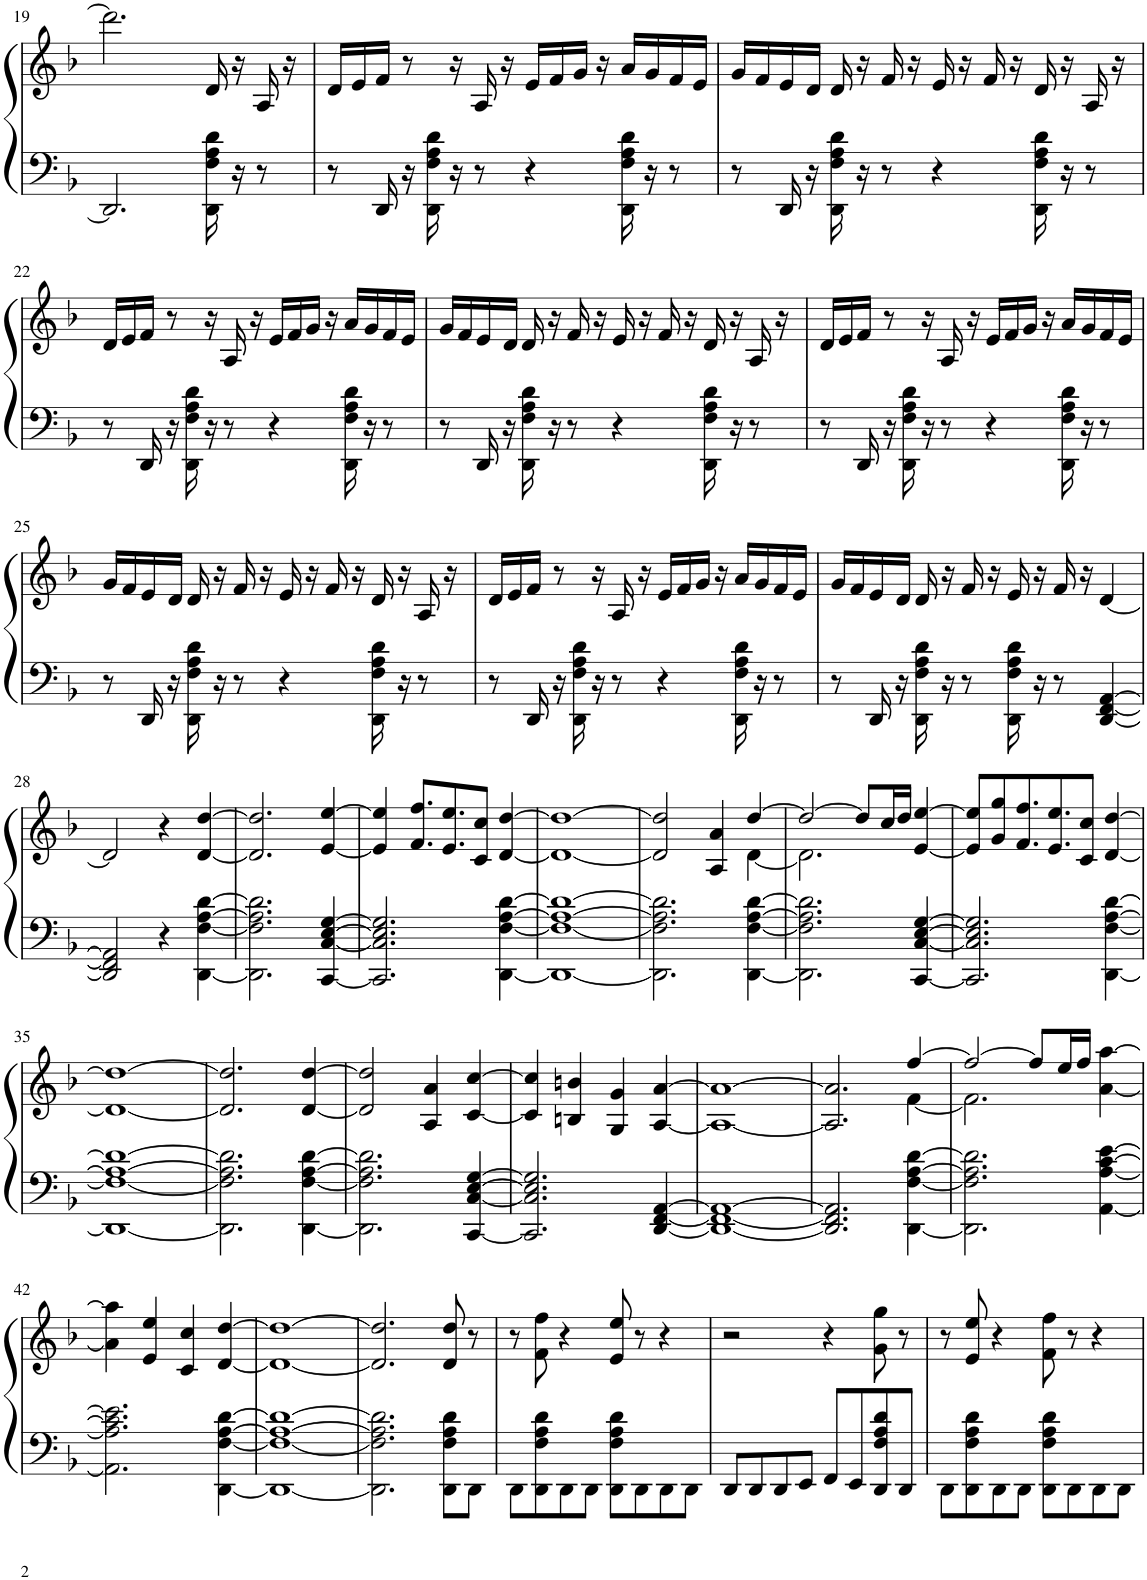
**kern	**kern
*part1	*part1
*staff2	*staff1
*I"Akordeón	*
!!LO:PB:g=z
*clefF4	*clefG2
*k[b-]	*k[b-]
*M4/4	*M4/4
=19	=19
2.DD/]	2.ddd\]
16DD\ 16F\ 16A\ 16d\	16d/
16r	16r
8r	16A/
.	16r
=20	=20
8r	16d/LL
.	16e/
16DD/	16f/JJ
16r	8r
16DD\ 16F\ 16A\ 16d\	.
16r	16r
8r	16A/
.	16r
4r	16e/LL
.	16f/
.	16g/JJ
.	16r
16DD\ 16F\ 16A\ 16d\	16a/LL
16r	16g/
8r	16f/
.	16e/JJ
=21	=21
8r	16g/LL
.	16f/
16DD/	16e/
16r	16d/JJ
16DD\ 16F\ 16A\ 16d\	16d/
16r	16r
8r	16f/
.	16r
4r	16e/
.	16r
.	16f/
.	16r
16DD\ 16F\ 16A\ 16d\	16d/
16r	16r
8r	16A/
.	16r
!!LO:LB:g=z
=22	=22
8r	16d/LL
.	16e/
16DD/	16f/JJ
16r	8r
16DD\ 16F\ 16A\ 16d\	.
16r	16r
8r	16A/
.	16r
4r	16e/LL
.	16f/
.	16g/JJ
.	16r
16DD\ 16F\ 16A\ 16d\	16a/LL
16r	16g/
8r	16f/
.	16e/JJ
=23	=23
8r	16g/LL
.	16f/
16DD/	16e/
16r	16d/JJ
16DD\ 16F\ 16A\ 16d\	16d/
16r	16r
8r	16f/
.	16r
4r	16e/
.	16r
.	16f/
.	16r
16DD\ 16F\ 16A\ 16d\	16d/
16r	16r
8r	16A/
.	16r
=24	=24
8r	16d/LL
.	16e/
16DD/	16f/JJ
16r	8r
16DD\ 16F\ 16A\ 16d\	.
16r	16r
8r	16A/
.	16r
4r	16e/LL
.	16f/
.	16g/JJ
.	16r
16DD\ 16F\ 16A\ 16d\	16a/LL
16r	16g/
8r	16f/
.	16e/JJ
!!LO:LB:g=z
=25	=25
8r	16g/LL
.	16f/
16DD/	16e/
16r	16d/JJ
16DD\ 16F\ 16A\ 16d\	16d/
16r	16r
8r	16f/
.	16r
4r	16e/
.	16r
.	16f/
.	16r
16DD\ 16F\ 16A\ 16d\	16d/
16r	16r
8r	16A/
.	16r
=26	=26
8r	16d/LL
.	16e/
16DD/	16f/JJ
16r	8r
16DD\ 16F\ 16A\ 16d\	.
16r	16r
8r	16A/
.	16r
4r	16e/LL
.	16f/
.	16g/JJ
.	16r
16DD\ 16F\ 16A\ 16d\	16a/LL
16r	16g/
8r	16f/
.	16e/JJ
=27	=27
8r	16g/LL
.	16f/
16DD/	16e/
16r	16d/JJ
16DD\ 16F\ 16A\ 16d\	16d/
16r	16r
8r	16f/
.	16r
16DD\ 16F\ 16A\ 16d\	16e/
16r	16r
8r	16f/
.	16r
[4DD/ [4FF/ [4AA/	[4d/
!!LO:LB:g=z
=28	=28
2DD/] 2FF/] 2AA/]	2d/]
4r	4r
[4DD\ [4F\ [4A\ [4d\	[4d/ [4dd/
=29	=29
2.DD\] 2.F\] 2.A\] 2.d\]	2.d/] 2.dd/]
[4CC/ [4C/ [4E/ [4G/	[4e/ [4ee/
=30	=30
2.CC/] 2.C/] 2.E/] 2.G/]	4e/] 4ee/]
.	8.f/ 8.ff/L
.	8.e/ 8.ee/
.	8c/ 8cc/J
[4DD\ [4F\ [4A\ [4d\	[4d/ [4dd/
=31	=31
1DD_ 1F_ 1A_ 1d_	1d_ 1dd_
=32	=32
*	*^
2.DD\] 2.F\] 2.A\] 2.d\]	2d/] 2dd/]	2.ryy
.	4A/ 4a/	.
[4DD\ [4F\ [4A\ [4d\	[4dd/	[4d\
=33	=33	=33
2.DD\] 2.F\] 2.A\] 2.d\]	2dd/_	2.d\]
.	8dd/L]	.
.	16cc/L	.
.	16dd/JJ	.
[4CC/ [4C/ [4E/ [4G/	[4e/ [4ee/	4ryy
*	*v	*v
=34	=34
2.CC/] 2.C/] 2.E/] 2.G/]	8e/] 8ee/]L
.	8g/ 8gg/
.	8.f/ 8.ff/
.	8.e/ 8.ee/
.	8c/ 8cc/J
[4DD\ [4F\ [4A\ [4d\	[4d/ [4dd/
!!LO:LB:g=z
=35	=35
1DD_ 1F_ 1A_ 1d_	1d_ 1dd_
=36	=36
2.DD\] 2.F\] 2.A\] 2.d\]	2.d/] 2.dd/]
[4DD\ [4F\ [4A\ [4d\	[4d/ [4dd/
=37	=37
2.DD\] 2.F\] 2.A\] 2.d\]	2d/] 2dd/]
.	4A/ 4a/
[4CC/ [4C/ [4E/ [4G/	[4c/ [4cc/
=38	=38
2.CC/] 2.C/] 2.E/] 2.G/]	4c/] 4cc/]
.	4Bn/ 4bn/
.	4G/ 4g/
[4DD/ [4FF/ [4AA/	[4A/ [4a/
=39	=39
1DD_ 1FF_ 1AA_	1A_ 1a_
=40	=40
*	*^
2.DD/] 2.FF/] 2.AA/]	2.A/] 2.a/]	2.ryy
[4DD\ [4F\ [4A\ [4d\	[4ff/	[4f\
=41	=41	=41
2.DD\] 2.F\] 2.A\] 2.d\]	2ff/_	2.f\]
.	8ff/L]	.
.	16ee/L	.
.	16ff/JJ	.
[4AA\ [4A\ [4c\ [4e\	[4a\ [4aa\	4ryy
*	*v	*v
!!LO:LB:g=z
=42	=42
2.AA\] 2.A\] 2.c\] 2.e\]	4a\] 4aa\]
.	4e/ 4ee/
.	4c/ 4cc/
[4DD\ [4F\ [4A\ [4d\	[4d/ [4dd/
=43	=43
1DD_ 1F_ 1A_ 1d_	1d_ 1dd_
=44	=44
2.DD\] 2.F\] 2.A\] 2.d\]	2.d/] 2.dd/]
8DD\ 8F\ 8A\ 8d\L	8d/ 8dd/
8DD\J	8r
=45	=45
8DD\L	8r
8DD\ 8F\ 8A\ 8d\	8f\ 8ff\
8DD\	4r
8DD\J	.
8DD\ 8F\ 8A\ 8d\L	8e/ 8ee/
8DD\	8r
8DD\	4r
8DD\J	.
=46	=46
8DD/L	2r
8DD/	.
8DD/	.
8EE/J	.
8FF/L	4r
8EE/	.
8DD/ 8F/ 8A/ 8d/	8g\ 8gg\
8DD/J	8r
=47	=47
8DD\L	8r
8DD\ 8F\ 8A\ 8d\	8e/ 8ee/
8DD\	4r
8DD\J	.
8DD\ 8F\ 8A\ 8d\L	8f\ 8ff\
8DD\	8r
8DD\	4r
8DD\J	.
=	=
*-	*-
